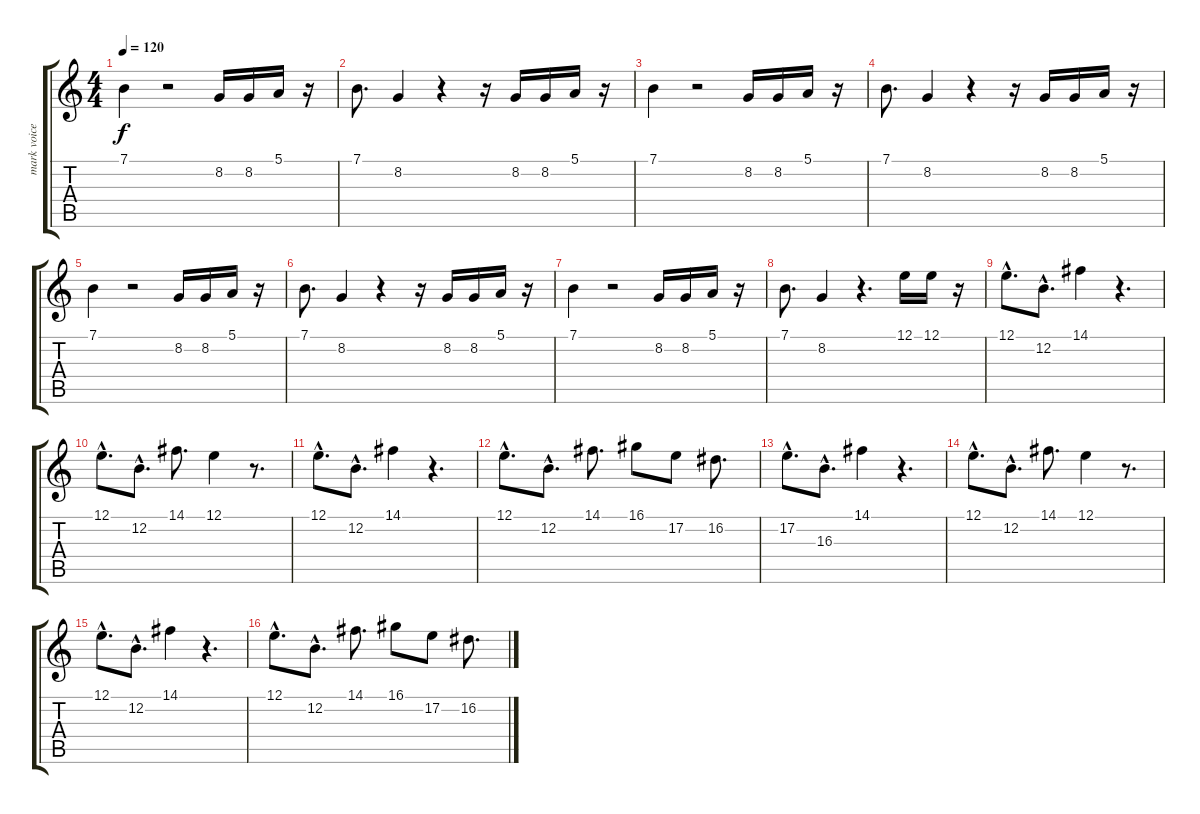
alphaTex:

\track ("mark voice" "mark voice") {instrument tenorsax}
\staff {score tabs}
\tuning (E4 B3 G3 D3 A2 E2) {hide}
\ts (4 4)
\tempo 120
\clef g2
\ks c
7.1.4{dy f} r.2 8.2.16 8.2.16 5.1.16 r.16 |
7.1.8{d} 8.2.4 r.4 r.16 8.2.16 8.2.16 5.1.16 r.16 |
7.1.4 r.2 8.2.16 8.2.16 5.1.16 r.16 |
7.1.8{d} 8.2.4 r.4 r.16 8.2.16 8.2.16 5.1.16 r.16 |
7.1.4 r.2 8.2.16 8.2.16 5.1.16 r.16 |
7.1.8{d} 8.2.4 r.4 r.16 8.2.16 8.2.16 5.1.16 r.16 |
7.1.4 r.2 8.2.16 8.2.16 5.1.16 r.16 |
7.1.8{d} 8.2.4 r.4{d} 12.1.16 12.1.16 r.16 |
12.1{hac}.8{d} 12.2{hac}.8{d} 14.1.4 r.4{d} |
12.1{hac}.8{d} 12.2{hac}.8{d} 14.1.8{d} 12.1.4 r.8{d} |
12.1{hac}.8{d} 12.2{hac}.8{d} 14.1.4 r.4{d} |
12.1{hac}.8{d} 12.2{hac}.8{d} 14.1.8{d} 16.1.8 17.2.8 16.2.8{d} |
17.2{hac}.8{d} 16.3{hac}.8{d} 14.1.4 r.4{d} |
12.1{hac}.8{d} 12.2{hac}.8{d} 14.1.8{d} 12.1.4 r.8{d} |
12.1{hac}.8{d} 12.2{hac}.8{d} 14.1.4 r.4{d} |
12.1{hac}.8{d} 12.2{hac}.8{d} 14.1.8{d} 16.1.8 17.2.8 16.2.8{d}
